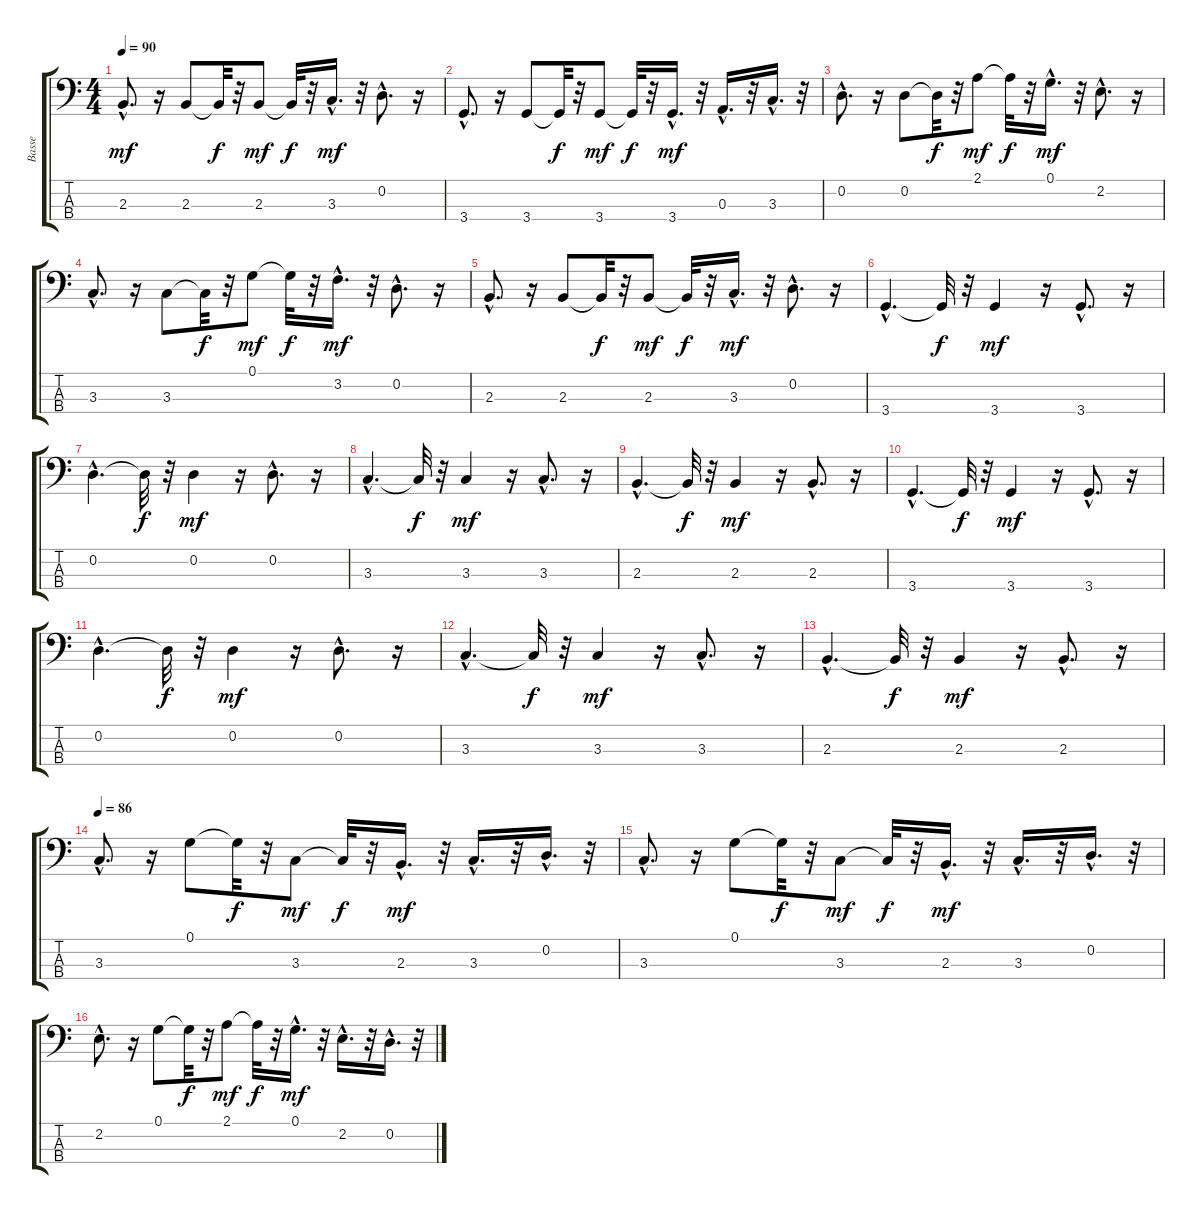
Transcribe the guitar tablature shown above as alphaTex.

\track ("Basse" "Basse") {instrument acousticbass}
\staff {score tabs}
\tuning (G2 D2 A1 E1) {hide}
\ts (4 4)
\tempo 90
\clef f4
\ks c
2.3{hac}.8{d dy mf} r.16 2.3.8 2.3{t}.32{dy f} r.32 2.3.8{dy mf} 2.3{t}.32{dy f} r.32 3.3{hac}.16{d dy mf} r.32 0.2{hac}.8{d} r.16 |
3.4{hac}.8{d} r.16 3.4.8 3.4{t}.32{dy f} r.32 3.4.8{dy mf} 3.4{t}.32{dy f} r.32 3.4{hac}.16{d dy mf} r.32 0.3{hac}.16{d} r.32 3.3{hac}.16{d} r.32 |
0.2{hac}.8{d} r.16 0.2.8 0.2{t}.32{dy f} r.32 2.1.8{dy mf} 2.1{t}.32{dy f} r.32 0.1{hac}.16{d dy mf} r.32 2.2{hac}.8{d} r.16 |
3.3{hac}.8{d} r.16 3.3.8 3.3{t}.32{dy f} r.32 0.1.8{dy mf} 0.1{t}.32{dy f} r.32 3.2{hac}.16{d dy mf} r.32 0.2{hac}.8{d} r.16 |
2.3{hac}.8{d} r.16 2.3.8 2.3{t}.32{dy f} r.32 2.3.8{dy mf} 2.3{t}.32{dy f} r.32 3.3{hac}.16{d dy mf} r.32 0.2{hac}.8{d} r.16 |
3.4{hac}.4{d} 3.4{t}.32{dy f} r.32 3.4.4{dy mf} r.16 3.4{hac}.8{d} r.16 |
0.2{hac}.4{d} 0.2{t}.32{dy f} r.32 0.2.4{dy mf} r.16 0.2{hac}.8{d} r.16 |
3.3{hac}.4{d} 3.3{t}.32{dy f} r.32 3.3.4{dy mf} r.16 3.3{hac}.8{d} r.16 |
2.3{hac}.4{d} 2.3{t}.32{dy f} r.32 2.3.4{dy mf} r.16 2.3{hac}.8{d} r.16 |
3.4{hac}.4{d} 3.4{t}.32{dy f} r.32 3.4.4{dy mf} r.16 3.4{hac}.8{d} r.16 |
0.2{hac}.4{d} 0.2{t}.32{dy f} r.32 0.2.4{dy mf} r.16 0.2{hac}.8{d} r.16 |
3.3{hac}.4{d} 3.3{t}.32{dy f} r.32 3.3.4{dy mf} r.16 3.3{hac}.8{d} r.16 |
2.3{hac}.4{d} 2.3{t}.32{dy f} r.32 2.3.4{dy mf} r.16 2.3{hac}.8{d} r.16 |
\tempo 86
3.3{hac}.8{d} r.16 0.1.8 0.1{t}.32{dy f} r.32 3.3.8{dy mf} 3.3{t}.32{dy f} r.32 2.3{hac}.16{d dy mf} r.32 3.3{hac}.16{d} r.32 0.2{hac}.16{d} r.32 |
3.3{hac}.8{d} r.16 0.1.8 0.1{t}.32{dy f} r.32 3.3.8{dy mf} 3.3{t}.32{dy f} r.32 2.3{hac}.16{d dy mf} r.32 3.3{hac}.16{d} r.32 0.2{hac}.16{d} r.32 |
2.2{hac}.8{d} r.16 0.1.8 0.1{t}.32{dy f} r.32 2.1.8{dy mf} 2.1{t}.32{dy f} r.32 0.1{hac}.16{d dy mf} r.32 2.2{hac}.16{d} r.32 0.2{hac}.16{d} r.32
